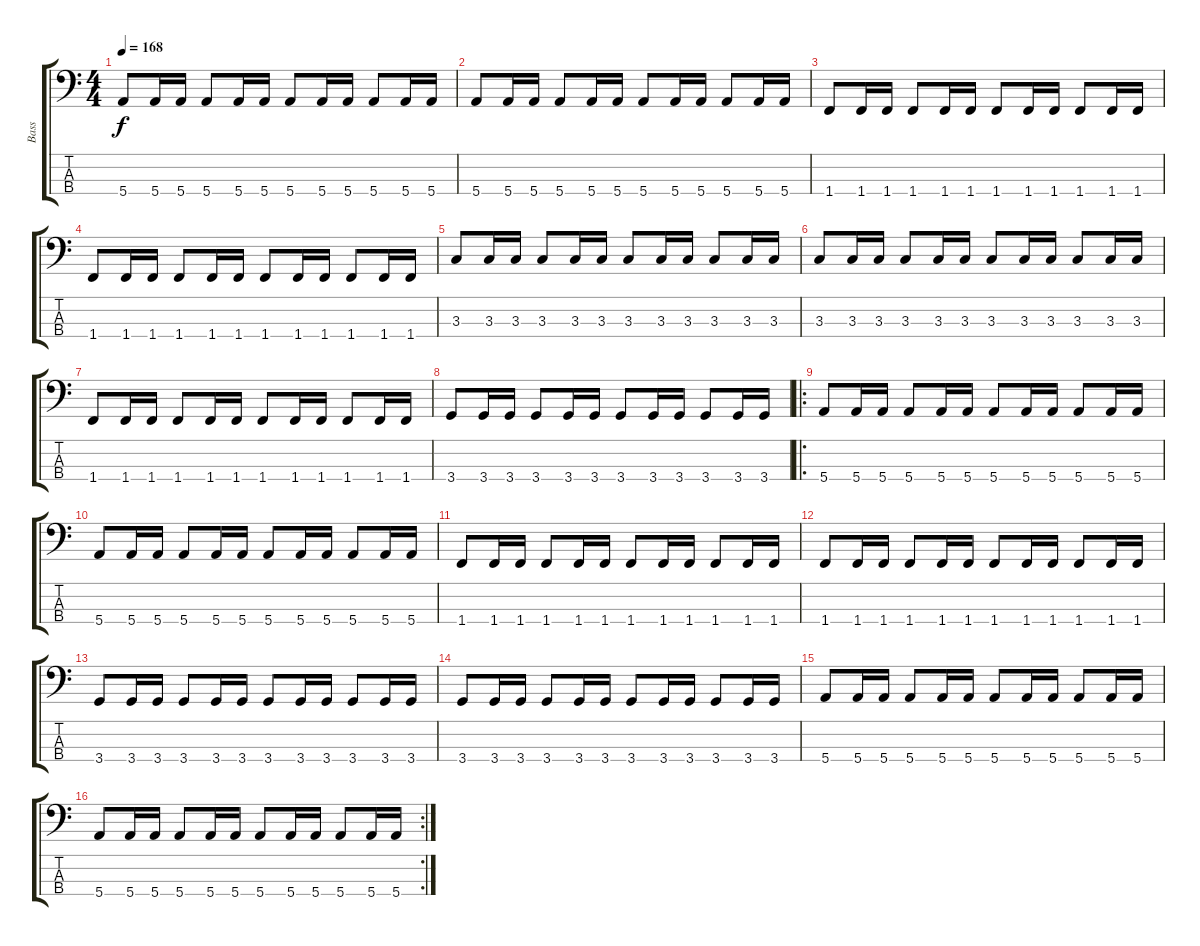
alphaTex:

\track ("Bass" "Bass") {instrument electricbassfinger}
\staff {score tabs}
\tuning (G2 D2 A1 E1) {hide}
\ts (4 4)
\tempo 168
\clef f4
\ks c
5.4.8{dy f} 5.4.16 5.4.16 5.4.8 5.4.16 5.4.16 5.4.8 5.4.16 5.4.16 5.4.8 5.4.16 5.4.16 |
5.4.8 5.4.16 5.4.16 5.4.8 5.4.16 5.4.16 5.4.8 5.4.16 5.4.16 5.4.8 5.4.16 5.4.16 |
1.4.8 1.4.16 1.4.16 1.4.8 1.4.16 1.4.16 1.4.8 1.4.16 1.4.16 1.4.8 1.4.16 1.4.16 |
1.4.8 1.4.16 1.4.16 1.4.8 1.4.16 1.4.16 1.4.8 1.4.16 1.4.16 1.4.8 1.4.16 1.4.16 |
3.3.8 3.3.16 3.3.16 3.3.8 3.3.16 3.3.16 3.3.8 3.3.16 3.3.16 3.3.8 3.3.16 3.3.16 |
3.3.8 3.3.16 3.3.16 3.3.8 3.3.16 3.3.16 3.3.8 3.3.16 3.3.16 3.3.8 3.3.16 3.3.16 |
1.4.8 1.4.16 1.4.16 1.4.8 1.4.16 1.4.16 1.4.8 1.4.16 1.4.16 1.4.8 1.4.16 1.4.16 |
3.4.8 3.4.16 3.4.16 3.4.8 3.4.16 3.4.16 3.4.8 3.4.16 3.4.16 3.4.8 3.4.16 3.4.16 |
\ro
5.4.8 5.4.16 5.4.16 5.4.8 5.4.16 5.4.16 5.4.8 5.4.16 5.4.16 5.4.8 5.4.16 5.4.16 |
5.4.8 5.4.16 5.4.16 5.4.8 5.4.16 5.4.16 5.4.8 5.4.16 5.4.16 5.4.8 5.4.16 5.4.16 |
1.4.8 1.4.16 1.4.16 1.4.8 1.4.16 1.4.16 1.4.8 1.4.16 1.4.16 1.4.8 1.4.16 1.4.16 |
1.4.8 1.4.16 1.4.16 1.4.8 1.4.16 1.4.16 1.4.8 1.4.16 1.4.16 1.4.8 1.4.16 1.4.16 |
3.4.8 3.4.16 3.4.16 3.4.8 3.4.16 3.4.16 3.4.8 3.4.16 3.4.16 3.4.8 3.4.16 3.4.16 |
3.4.8 3.4.16 3.4.16 3.4.8 3.4.16 3.4.16 3.4.8 3.4.16 3.4.16 3.4.8 3.4.16 3.4.16 |
5.4.8 5.4.16 5.4.16 5.4.8 5.4.16 5.4.16 5.4.8 5.4.16 5.4.16 5.4.8 5.4.16 5.4.16 |
\rc 2
5.4.8 5.4.16 5.4.16 5.4.8 5.4.16 5.4.16 5.4.8 5.4.16 5.4.16 5.4.8 5.4.16 5.4.16
